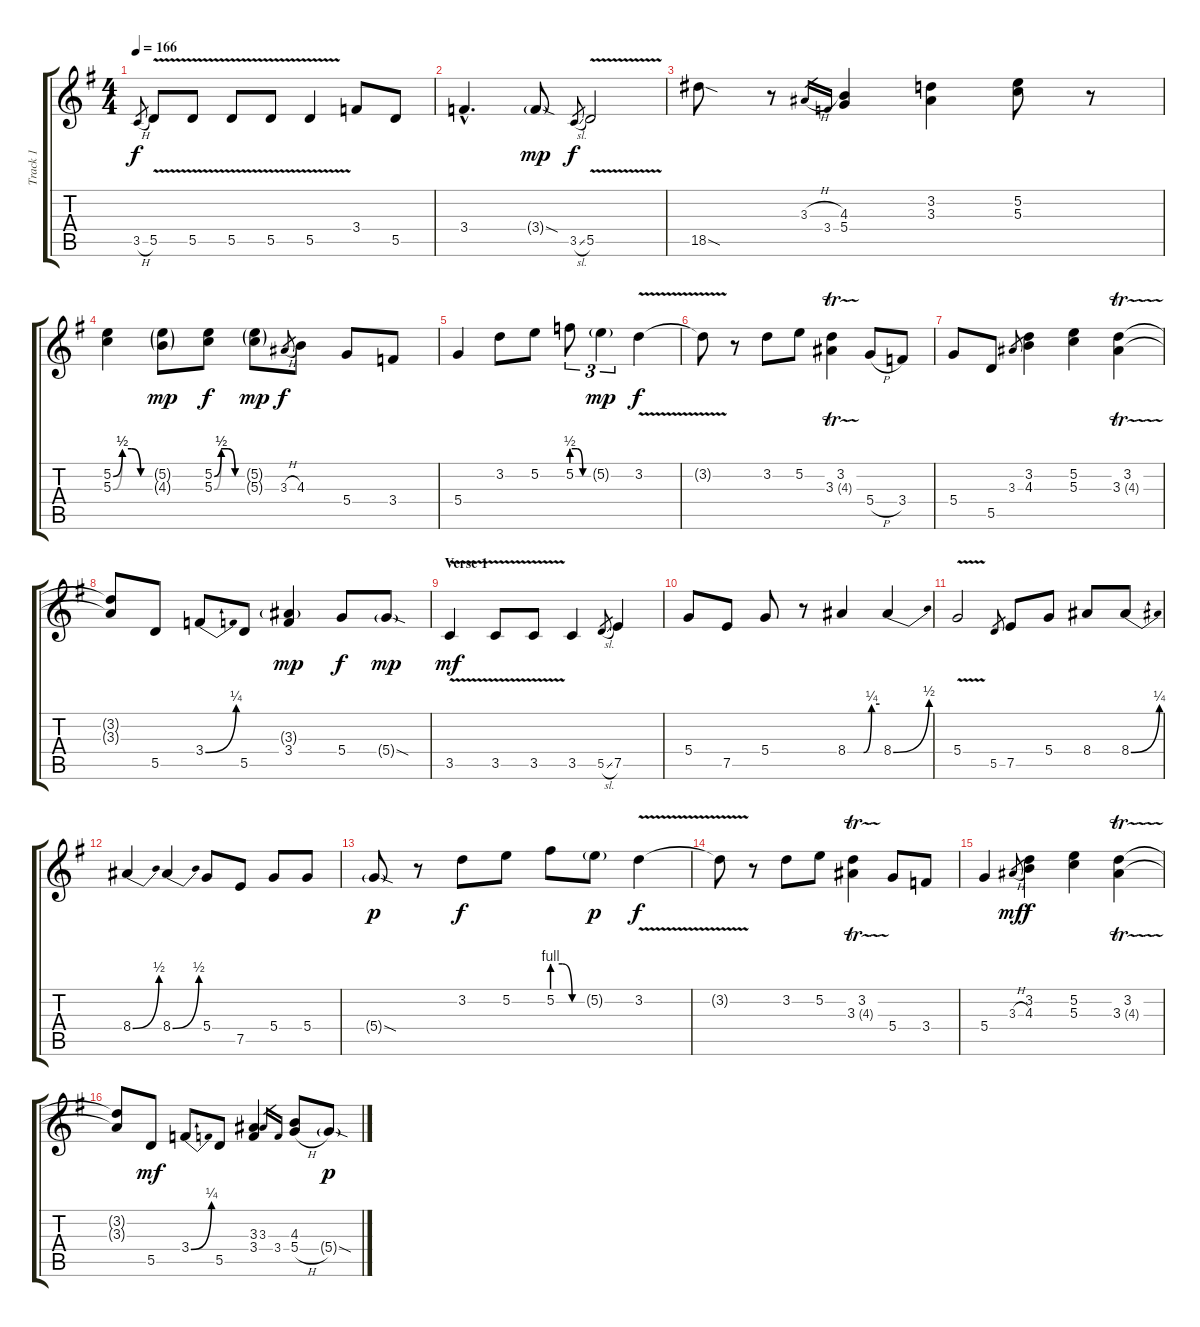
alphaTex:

\track ("Track 1" "Track 1") {instrument overdrivenguitar}
\staff {score tabs}
\tuning (E4 B3 G3 D3 A2 E2) {hide}
\ts (4 4)
\tempo 166
\clef g2
\ks eminor
3.5{h}.8{gr dy f instrument overdrivenguitar} 5.5{v}.8 5.5{v}.8 5.5{v}.8 5.5{v}.8 5.5{v}.4 3.4.8 5.5.8 |
\ks g
3.4{hac}.4{d} 3.4{sod g}.8{dy mp} 3.5{sl}.8{gr dy f} 5.5{v}.2 |
18.5{sod}.8 r.8 3.3{h}.16{gr} 3.4.16{gr} (4.3 5.4).4 (3.2 3.3).4 (5.2 5.3).8 r.8 |
(5.2{be (custom 0 0 15 2 30 2 45 0 60 0)} 5.3{be (custom 0 0 15 2 30 2 45 0 60 0)}).4 (5.2{g} 4.3{g}).8{dy mp} (5.2{be (custom 0 0 15 2 30 2 45 0 60 0)} 5.3{be (custom 0 0 15 2 30 2 45 0 60 0)}).8{dy f} (5.2{g} 5.3{g}).8{dy mp} 3.3{h}.8{gr dy f} 4.3.8 5.4.8 3.4.8 |
5.4.4 3.2.8 5.2.8 5.2{be (custom 0 2 20 2 40 0 60 0)}.8{tu (3 2)} 5.2{g}.4{tu (3 2) dy mp} 3.2{v}.4{dy f} |
3.2{t}.8 r.8 3.2.8 5.2.8 (3.2 3.3{tr (4 16)}).4 5.4{h}.8 3.4.8 |
5.4.8 5.5.8 3.3.8{gr} (3.2 4.3).4 (5.2 5.3).4 (3.2 3.3{tr (4 16)}).4 |
(3.2{t} 3.3{t}).8 5.5.8 3.4{be (bend 0 0 60 1)}.8 5.5.8 (3.3{g} 3.4).4{dy mp} 5.4.8{dy f} 5.4{sod g}.8{dy mp} |
\section ("" "Verse 1")
3.5{v}.4{dy mf} 3.5{v}.8 3.5{v}.8 3.5.4 5.5{sl}.8{gr} 7.5.4 |
5.4.8 7.5.8 5.4.8 r.8 8.4{be (custom 0 0 30 0 45 1 60 1)}.4 8.4{be (bend 0 0 60 2)}.4 |
5.4{v}.2 5.5.8{gr} 7.5.8 5.4.8 8.4.8 8.4{be (bend 0 0 60 1)}.8 |
8.4{be (bend 0 0 60 2)}.4 8.4{be (bend 0 0 60 2)}.4 5.4.8 7.5.8 5.4.8 5.4.8 |
5.4{sod g}.8{dy p} r.8 3.2.8{dy f} 5.2.8 5.2{be (custom 0 4 20 4 40 0 60 0)}.8 5.2{g}.8{dy p} 3.2{v}.4{dy f} |
3.2{t}.8 r.8 3.2.8 5.2.8 (3.2 3.3{tr (4 16)}).4 5.4.8 3.4.8 |
5.4.4 3.3{h}.8{gr dy mf} (3.2 4.3).4{dy f} (5.2 5.3).4 (3.2 3.3{tr (4 16)}).4 |
(3.2{t} 3.3{t}).8 5.5.8{dy mf} 3.4{be (bend 0 0 60 1)}.8 5.5.8 (3.3 3.4).4 3.3.16{gr} 3.4.16{gr} (4.3 5.4{h}).8 5.4{sod g}.8{dy p}
